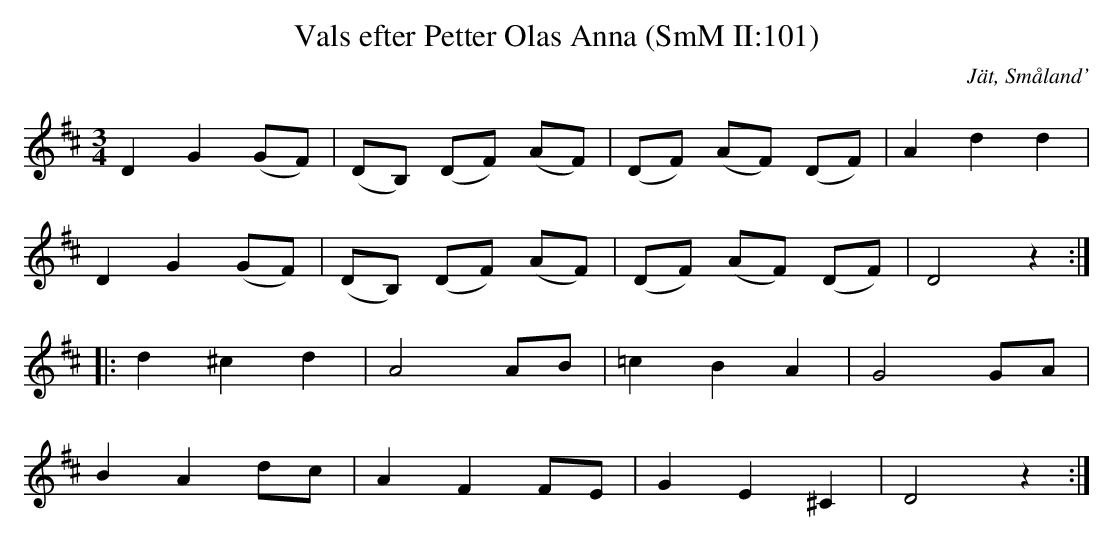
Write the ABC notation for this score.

X:1
T:Vals efter Petter Olas Anna (SmM II:101)
O:Jät, Småland'
M:3/4
L:1/8
K:D
D2 G2 (GF)|(DB,) (DF) (AF)|(DF) (AF) (DF)| A2 d2 d2|
D2 G2 (GF)|(DB,) (DF) (AF)|(DF) (AF) (DF)|D4 z2:|
|:d2 ^c2 d2|A4 AB|=c2 B2 A2|G4 GA|
B2 A2 dc|A2 F2 FE|G2 E2 ^C2|D4 z2:|
